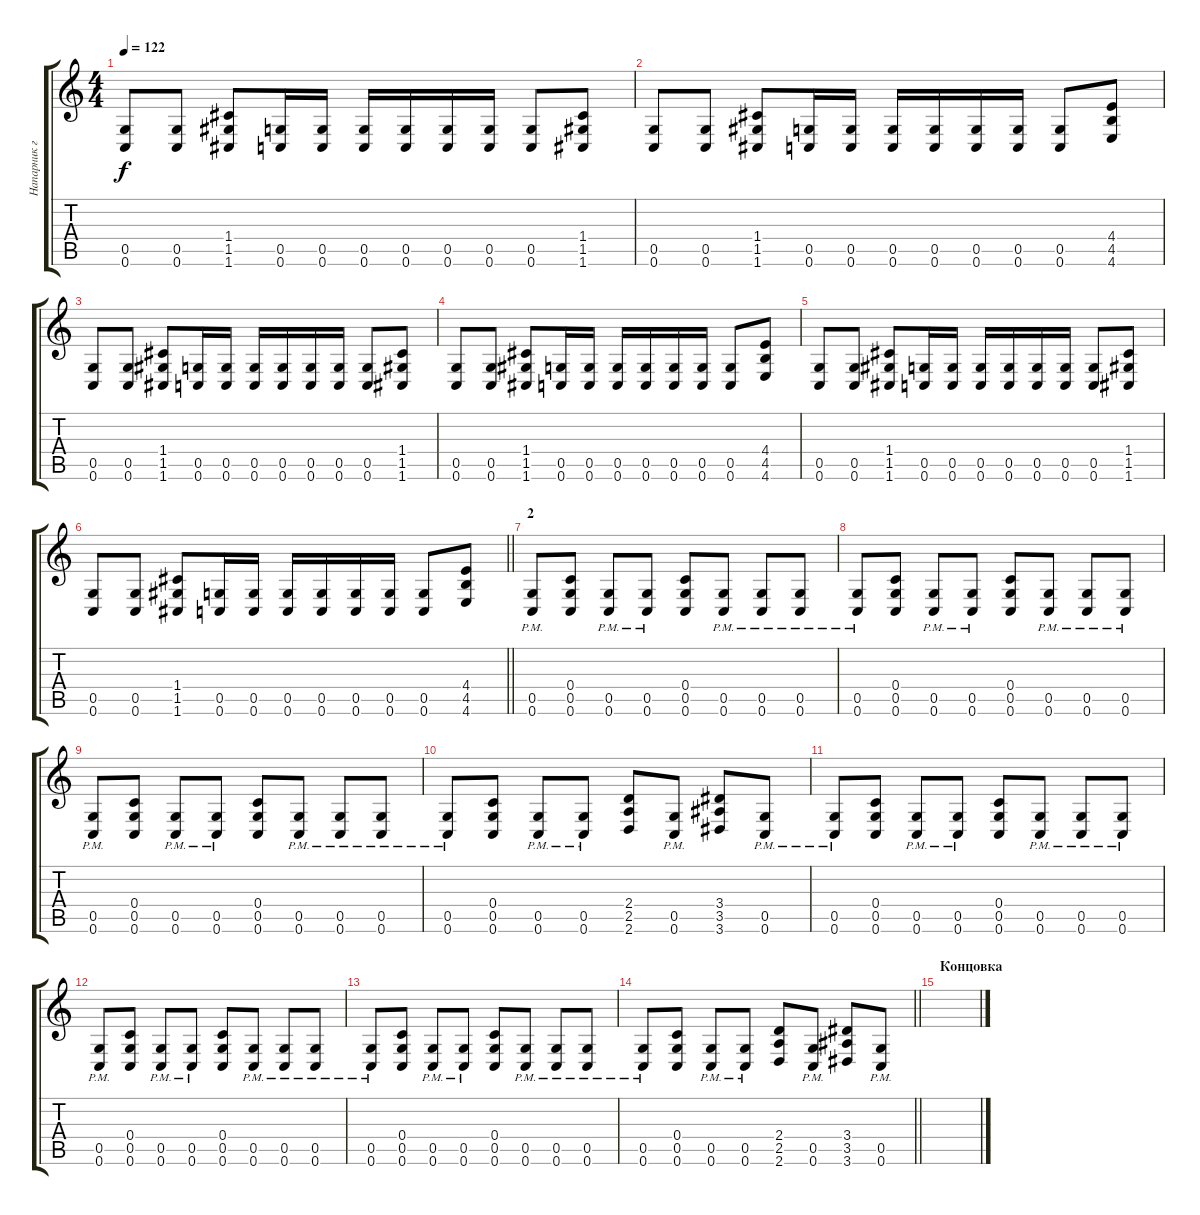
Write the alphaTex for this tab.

\track ("Напарник гитарист" "Напарник г") {instrument distortionguitar}
\staff {score tabs}
\tuning (D4 A3 F3 C3 G2 C2) {hide}
\ts (4 4)
\tempo 122
\clef g2
\ks c
(0.5 0.6).8{dy f} (0.5 0.6).8 (1.4 1.5 1.6).8 (0.5 0.6).16 (0.5 0.6).16 (0.5 0.6).16 (0.5 0.6).16 (0.5 0.6).16 (0.5 0.6).16 (0.5 0.6).8 (1.4 1.5 1.6).8 |
(0.5 0.6).8 (0.5 0.6).8 (1.4 1.5 1.6).8 (0.5 0.6).16 (0.5 0.6).16 (0.5 0.6).16 (0.5 0.6).16 (0.5 0.6).16 (0.5 0.6).16 (0.5 0.6).8 (4.4 4.5 4.6).8 |
(0.5 0.6).8 (0.5 0.6).8 (1.4 1.5 1.6).8 (0.5 0.6).16 (0.5 0.6).16 (0.5 0.6).16 (0.5 0.6).16 (0.5 0.6).16 (0.5 0.6).16 (0.5 0.6).8 (1.4 1.5 1.6).8 |
(0.5 0.6).8 (0.5 0.6).8 (1.4 1.5 1.6).8 (0.5 0.6).16 (0.5 0.6).16 (0.5 0.6).16 (0.5 0.6).16 (0.5 0.6).16 (0.5 0.6).16 (0.5 0.6).8 (4.4 4.5 4.6).8 |
(0.5 0.6).8 (0.5 0.6).8 (1.4 1.5 1.6).8 (0.5 0.6).16 (0.5 0.6).16 (0.5 0.6).16 (0.5 0.6).16 (0.5 0.6).16 (0.5 0.6).16 (0.5 0.6).8 (1.4 1.5 1.6).8 |
\barLineRight lightlight
(0.5 0.6).8 (0.5 0.6).8 (1.4 1.5 1.6).8 (0.5 0.6).16 (0.5 0.6).16 (0.5 0.6).16 (0.5 0.6).16 (0.5 0.6).16 (0.5 0.6).16 (0.5 0.6).8 (4.4 4.5 4.6).8 |
\section ("" "2")
(0.5{pm} 0.6{pm}).8 (0.4 0.5 0.6).8 (0.5{pm} 0.6{pm}).8 (0.5{pm} 0.6{pm}).8 (0.4 0.5 0.6).8 (0.5{pm} 0.6{pm}).8 (0.5{pm} 0.6{pm}).8 (0.5{pm} 0.6{pm}).8 |
(0.5{pm} 0.6{pm}).8 (0.4 0.5 0.6).8 (0.5{pm} 0.6{pm}).8 (0.5{pm} 0.6{pm}).8 (0.4 0.5 0.6).8 (0.5{pm} 0.6{pm}).8 (0.5{pm} 0.6{pm}).8 (0.5{pm} 0.6{pm}).8 |
(0.5{pm} 0.6{pm}).8 (0.4 0.5 0.6).8 (0.5{pm} 0.6{pm}).8 (0.5{pm} 0.6{pm}).8 (0.4 0.5 0.6).8 (0.5{pm} 0.6{pm}).8 (0.5{pm} 0.6{pm}).8 (0.5{pm} 0.6{pm}).8 |
(0.5{pm} 0.6{pm}).8 (0.4 0.5 0.6).8 (0.5{pm} 0.6{pm}).8 (0.5{pm} 0.6{pm}).8 (2.4 2.5 2.6).8 (0.5{pm} 0.6{pm}).8 (3.4 3.5 3.6).8 (0.5{pm} 0.6{pm}).8 |
(0.5{pm} 0.6{pm}).8 (0.4 0.5 0.6).8 (0.5{pm} 0.6{pm}).8 (0.5{pm} 0.6{pm}).8 (0.4 0.5 0.6).8 (0.5{pm} 0.6{pm}).8 (0.5{pm} 0.6{pm}).8 (0.5{pm} 0.6{pm}).8 |
(0.5{pm} 0.6{pm}).8 (0.4 0.5 0.6).8 (0.5{pm} 0.6{pm}).8 (0.5{pm} 0.6{pm}).8 (0.4 0.5 0.6).8 (0.5{pm} 0.6{pm}).8 (0.5{pm} 0.6{pm}).8 (0.5{pm} 0.6{pm}).8 |
(0.5{pm} 0.6{pm}).8 (0.4 0.5 0.6).8 (0.5{pm} 0.6{pm}).8 (0.5{pm} 0.6{pm}).8 (0.4 0.5 0.6).8 (0.5{pm} 0.6{pm}).8 (0.5{pm} 0.6{pm}).8 (0.5{pm} 0.6{pm}).8 |
\barLineRight lightlight
(0.5{pm} 0.6{pm}).8 (0.4 0.5 0.6).8 (0.5{pm} 0.6{pm}).8 (0.5{pm} 0.6{pm}).8 (2.4 2.5 2.6).8 (0.5{pm} 0.6{pm}).8 (3.4 3.5 3.6).8 (0.5{pm} 0.6{pm}).8 |
\section ("" "Концовка")
